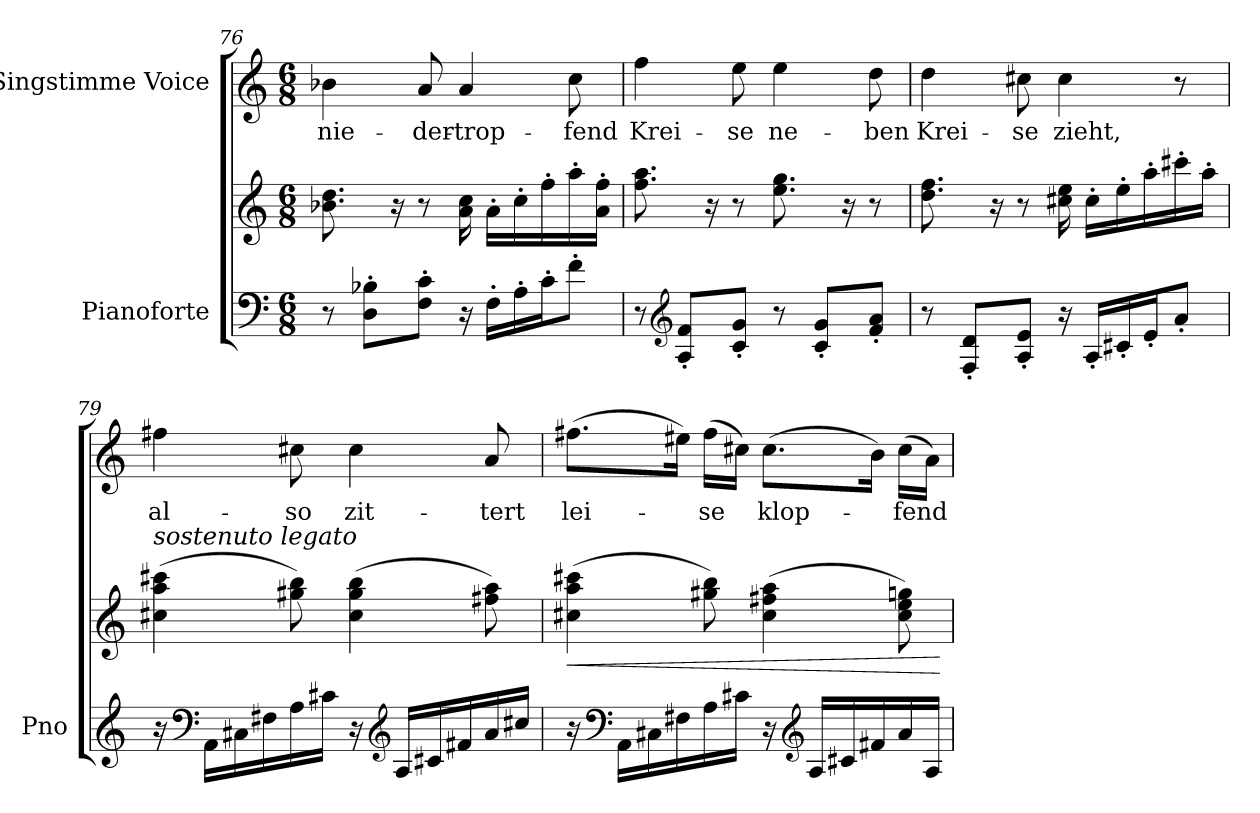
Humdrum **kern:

**kern	**kern	**dynam	**kern	**text
*part2	*part2	*part2	*part1	*part1
*staff3	*staff2	*staff2/3	*staff1	*staff1
*I"Pianoforte	*	*	*I"Singstimme Voice	*
*I'Pno	*	*	*	*
*clefF4	*clefG2	*	*clefG2	*
*k[]	*k[]	*	*k[]	*
*M6/8	*M6/8	*	*M6/8	*
=76	=76	=76	=76	=76
8r	8.b-X\ 8.dd\	.	4b-X\	nie-
8D\' 8B-X\'L	.	.	.	.
.	16r	.	.	.
8F\' 8c\'J	8r	.	8a/	-der-
16r	16a\ 16cc\	.	4a/	-trop-
16F'\LL	16a'\LL	.	.	.
16A'\	16cc'\	.	.	.
16c'\J	16ff'\	.	.	.
8f'\J	16aa'\	.	8cc\	-fend
.	16a\' 16ff\'JJ	.	.	.
=77	=77	=77	=77	=77
8r	8.ff\ 8.aa\	.	4ff\	Krei-
*clefG2	*	*	*	*
8A/' 8f/'L	.	.	.	.
.	16r	.	.	.
8c/' 8g/'J	8r	.	8ee\	-se
8r	8.ee\ 8.gg\	.	4ee\	ne-
8c/' 8g/'L	.	.	.	.
.	16r	.	.	.
8f/' 8a/'J	8r	.	8dd\	-ben
=78	=78	=78	=78	=78
8r	8.dd\ 8.ff\	.	4dd\	Krei-
8F/' 8d/'L	.	.	.	.
.	16r	.	.	.
8A/' 8e/'J	8r	.	8cc#X\	-se
16r	16cc#X\ 16ee\	.	4cc#\	zieht,
16A'/LL	16cc#'\LL	.	.	.
16c#X'/	16ee'\	.	.	.
16e'/J	16aa'\	.	.	.
8a'/J	16ccc#X'\	.	8r	.
.	16aa'\JJ	.	.	.
=79	=79	=79	=79	=79
!	!LO:TX:i:t=sostenuto legato	!	!	!
16r	(4cc#X\ 4aa\ 4ccc#X\	.	4ff#X\	al-
*clefF4	*	*	*	*
16AA\LL	.	.	.	.
16C#X\	.	.	.	.
16F#X\	.	.	.	.
16A\	8gg#X\ 8bb\)	.	8cc#X\	-so
16c#X\JJ	.	.	.	.
16r	(4cc#\ 4gg#\ 4bb\	.	4cc#\	zit-
*clefG2	*	*	*	*
16A/LL	.	.	.	.
16c#X/	.	.	.	.
16f#X/	.	.	.	.
16a/	8ff#X\ 8aa\)	.	8a/	-tert
16cc#X/JJ	.	.	.	.
=80	=80	=80	=80	=80
!	!	!LO:HP:b	!	!
16r	(4cc#X\ 4aa\ 4ccc#X\	<	(8.ff#X\L	lei-
*clefF4	*	*	*	*
16AA\LL	.	.	.	.
16C#X\	.	.	.	.
16F#X\	.	.	16ee#X\Jk)	.
16A\	8gg#X\ 8bb\)	.	(16ff#\LL	-se
16c#X\JJ	.	.	16cc#X\JJ)	.
16r	(4cc#\ 4ff#X\ 4aa\	.	(8.cc#\L	klop-
*clefG2	*	*	*	*
16A/LL	.	.	.	.
16c#X/	.	.	.	.
16f#X/	.	.	16b\Jk)	.
16a/	8cc#\ 8ee\ 8ggn\)	.	(16cc#\LL	-fend
16A/JJ	.	.	16a\JJ)	.
.	.	[	.	.
=	=	=	=	=
*-	*-	*-	*-	*-
